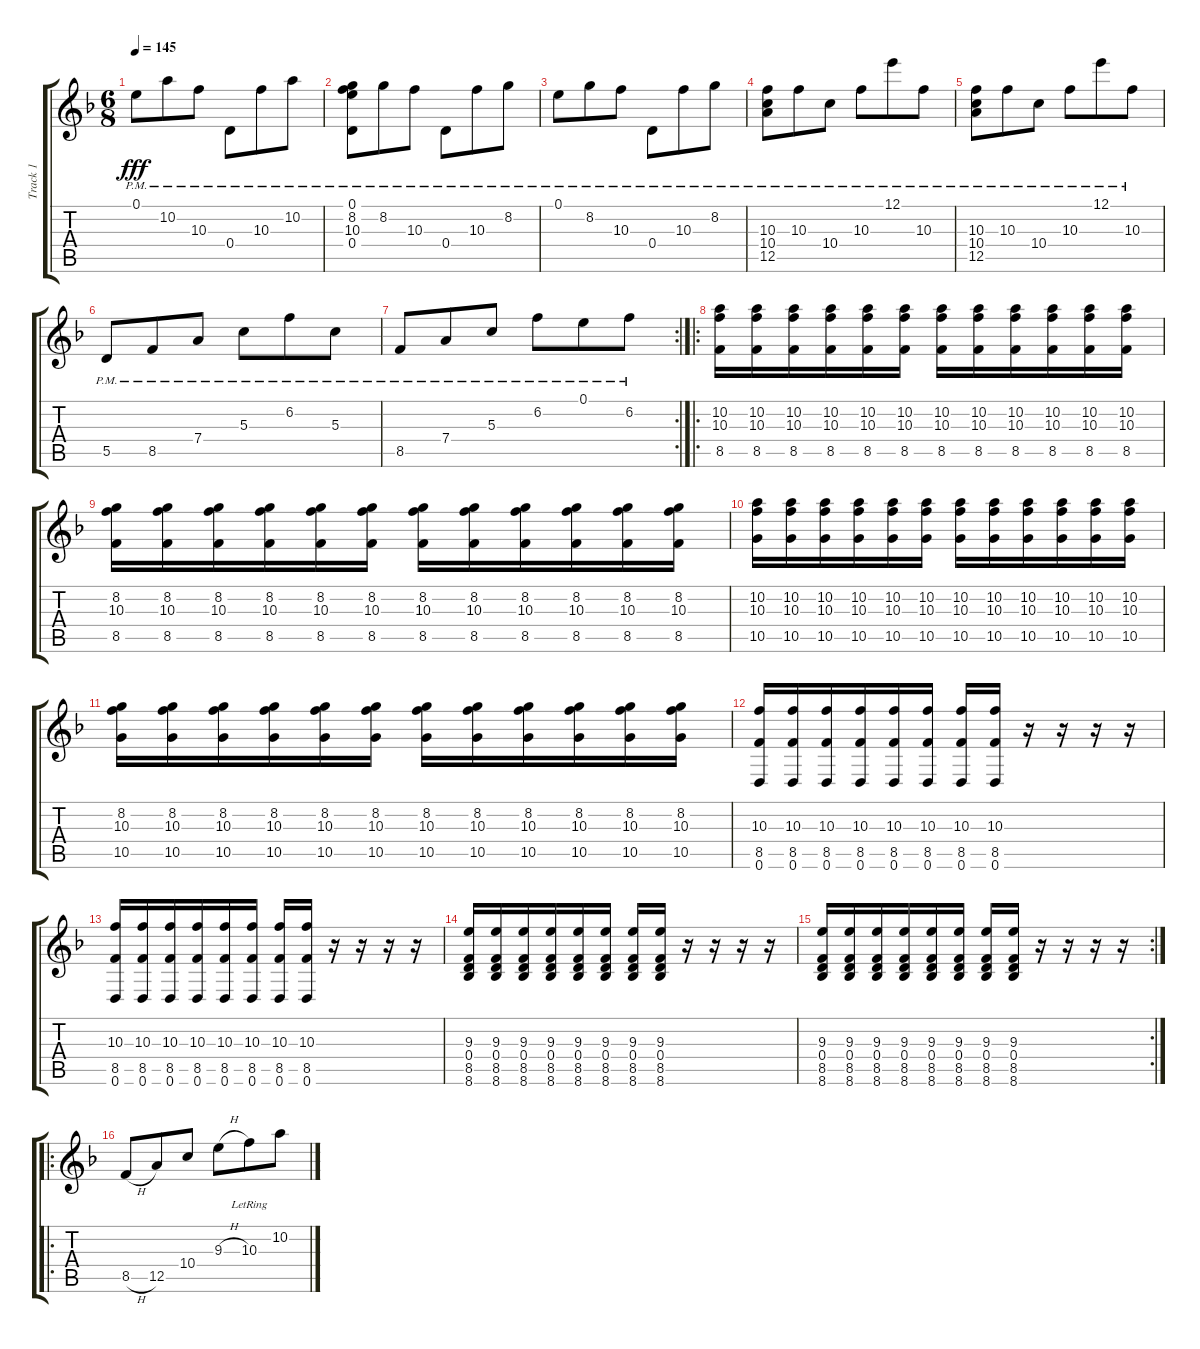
\track ("Track 1" "Track 1") {instrument distortionguitar}
\staff {score tabs}
\tuning (E4 B3 G3 D3 A2 D2) {hide}
\ts (6 8)
\tempo 145
\clef g2
\ks dminor
0.1{pm}.8{dy fff} 10.2{pm}.8 10.3{pm}.8 0.4{pm}.8 10.3{pm}.8 10.2{pm}.8 |
(0.1{pm} 8.2{pm} 10.3{pm} 0.4{pm}).8 8.2{pm}.8 10.3{pm}.8 0.4{pm}.8 10.3{pm}.8 8.2{pm}.8 |
0.1{pm}.8 8.2{pm}.8 10.3{pm}.8 0.4{pm}.8 10.3{pm}.8 8.2{pm}.8 |
(10.3{pm} 10.4{pm} 12.5{pm}).8 10.3{pm}.8 10.4{pm}.8 10.3{pm}.8 12.1{pm}.8 10.3{pm}.8 |
(10.3{pm} 10.4{pm} 12.5{pm}).8 10.3{pm}.8 10.4{pm}.8 10.3{pm}.8 12.1{pm}.8 10.3{pm}.8 |
5.5{pm}.8 8.5{pm}.8 7.4{pm}.8 5.3{pm}.8 6.2{pm}.8 5.3{pm}.8 |
\rc 2
8.5{pm}.8 7.4{pm}.8 5.3{pm}.8 6.2{pm}.8 0.1{pm}.8 6.2{pm}.8 |
\ro
(10.2 10.3 8.5).16{instrument distortionguitar} (10.2 10.3 8.5).16 (10.2 10.3 8.5).16 (10.2 10.3 8.5).16 (10.2 10.3 8.5).16 (10.2 10.3 8.5).16 (10.2 10.3 8.5).16 (10.2 10.3 8.5).16 (10.2 10.3 8.5).16 (10.2 10.3 8.5).16 (10.2 10.3 8.5).16 (10.2 10.3 8.5).16 |
(8.2 10.3 8.5).16 (8.2 10.3 8.5).16 (8.2 10.3 8.5).16 (8.2 10.3 8.5).16 (8.2 10.3 8.5).16 (8.2 10.3 8.5).16 (8.2 10.3 8.5).16 (8.2 10.3 8.5).16 (8.2 10.3 8.5).16 (8.2 10.3 8.5).16 (8.2 10.3 8.5).16 (8.2 10.3 8.5).16 |
(10.2 10.3 10.5).16 (10.2 10.3 10.5).16 (10.2 10.3 10.5).16 (10.2 10.3 10.5).16 (10.2 10.3 10.5).16 (10.2 10.3 10.5).16 (10.2 10.3 10.5).16 (10.2 10.3 10.5).16 (10.2 10.3 10.5).16 (10.2 10.3 10.5).16 (10.2 10.3 10.5).16 (10.2 10.3 10.5).16 |
(8.2 10.3 10.5).16 (8.2 10.3 10.5).16 (8.2 10.3 10.5).16 (8.2 10.3 10.5).16 (8.2 10.3 10.5).16 (8.2 10.3 10.5).16 (8.2 10.3 10.5).16 (8.2 10.3 10.5).16 (8.2 10.3 10.5).16 (8.2 10.3 10.5).16 (8.2 10.3 10.5).16 (8.2 10.3 10.5).16 |
(10.3 8.5 0.6).16 (10.3 8.5 0.6).16 (10.3 8.5 0.6).16 (10.3 8.5 0.6).16 (10.3 8.5 0.6).16 (10.3 8.5 0.6).16 (10.3 8.5 0.6).16 (10.3 8.5 0.6).16 r.16 r.16 r.16 r.16 |
(10.3 8.5 0.6).16 (10.3 8.5 0.6).16 (10.3 8.5 0.6).16 (10.3 8.5 0.6).16 (10.3 8.5 0.6).16 (10.3 8.5 0.6).16 (10.3 8.5 0.6).16 (10.3 8.5 0.6).16 r.16 r.16 r.16 r.16 |
(9.3 0.4 8.5 8.6).16 (9.3 0.4 8.5 8.6).16 (9.3 0.4 8.5 8.6).16 (9.3 0.4 8.5 8.6).16 (9.3 0.4 8.5 8.6).16 (9.3 0.4 8.5 8.6).16 (9.3 0.4 8.5 8.6).16 (9.3 0.4 8.5 8.6).16 r.16 r.16 r.16 r.16 |
\rc 2
(9.3 0.4 8.5 8.6).16 (9.3 0.4 8.5 8.6).16 (9.3 0.4 8.5 8.6).16 (9.3 0.4 8.5 8.6).16 (9.3 0.4 8.5 8.6).16 (9.3 0.4 8.5 8.6).16 (9.3 0.4 8.5 8.6).16 (9.3 0.4 8.5 8.6).16 r.16 r.16 r.16 r.16 |
\ro
8.5{h}.8 12.5.8 10.4.8 9.3{h}.8 10.3{lr}.8 10.2.8
